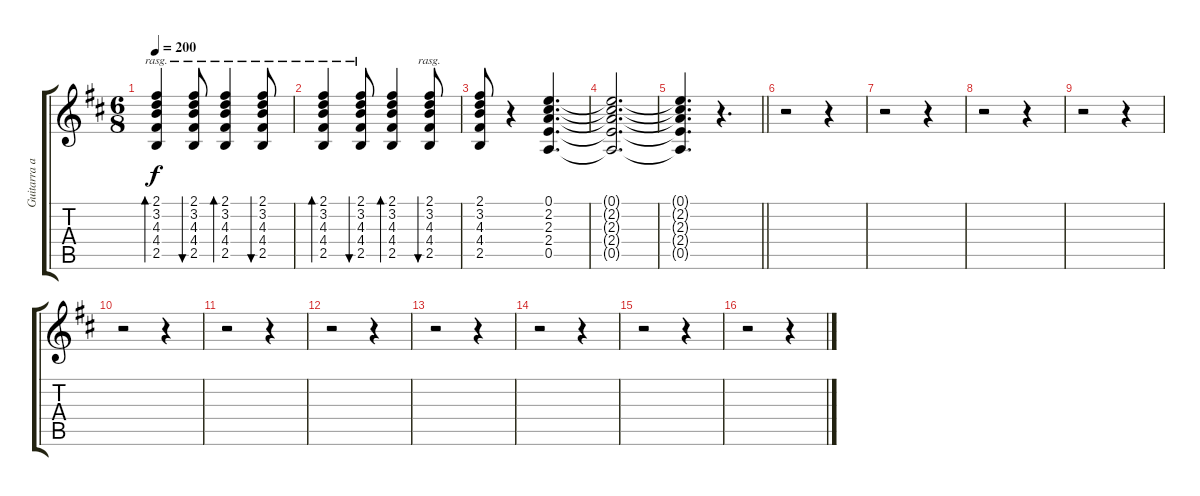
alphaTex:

\track ("Guitarra acustica" "Guitarra a") {instrument acousticguitarsteel}
\staff {score tabs}
\tuning (E4 B3 G3 D3 A2 E2) {hide}
\ts (6 8)
\tempo 200
\clef g2
\ks bminor
(2.1 3.2 4.3 4.4 2.5).4{bd 30 rasg ii dy f} (2.1 3.2 4.3 4.4 2.5).8{bu 30 rasg ii} (2.1 3.2 4.3 4.4 2.5).4{bd 30 rasg ii} (2.1 3.2 4.3 4.4 2.5).8{bu 30 rasg ii} |
(2.1 3.2 4.3 4.4 2.5).4{bd 30 rasg ii} (2.1 3.2 4.3 4.4 2.5).8{bu 30 rasg ii} (2.1 3.2 4.3 4.4 2.5).4{bd 30} (2.1 3.2 4.3 4.4 2.5).8{bu 30 rasg ii} |
(2.1 3.2 4.3 4.4 2.5).8 r.4 (0.1 2.2 2.3 2.4 0.5).4{d} |
(0.1{t} 2.2{t} 2.3{t} 2.4{t} 0.5{t}).2{d} |
\barLineRight lightlight
(0.1{t} 2.2{t} 2.3{t} 2.4{t} 0.5{t}).4{d} r.4{d} |
r.2 r.4 |
r.2 r.4 |
r.2 r.4 |
r.2 r.4 |
r.2 r.4 |
r.2 r.4 |
r.2 r.4 |
r.2 r.4 |
r.2 r.4 |
r.2 r.4 |
r.2 r.4
